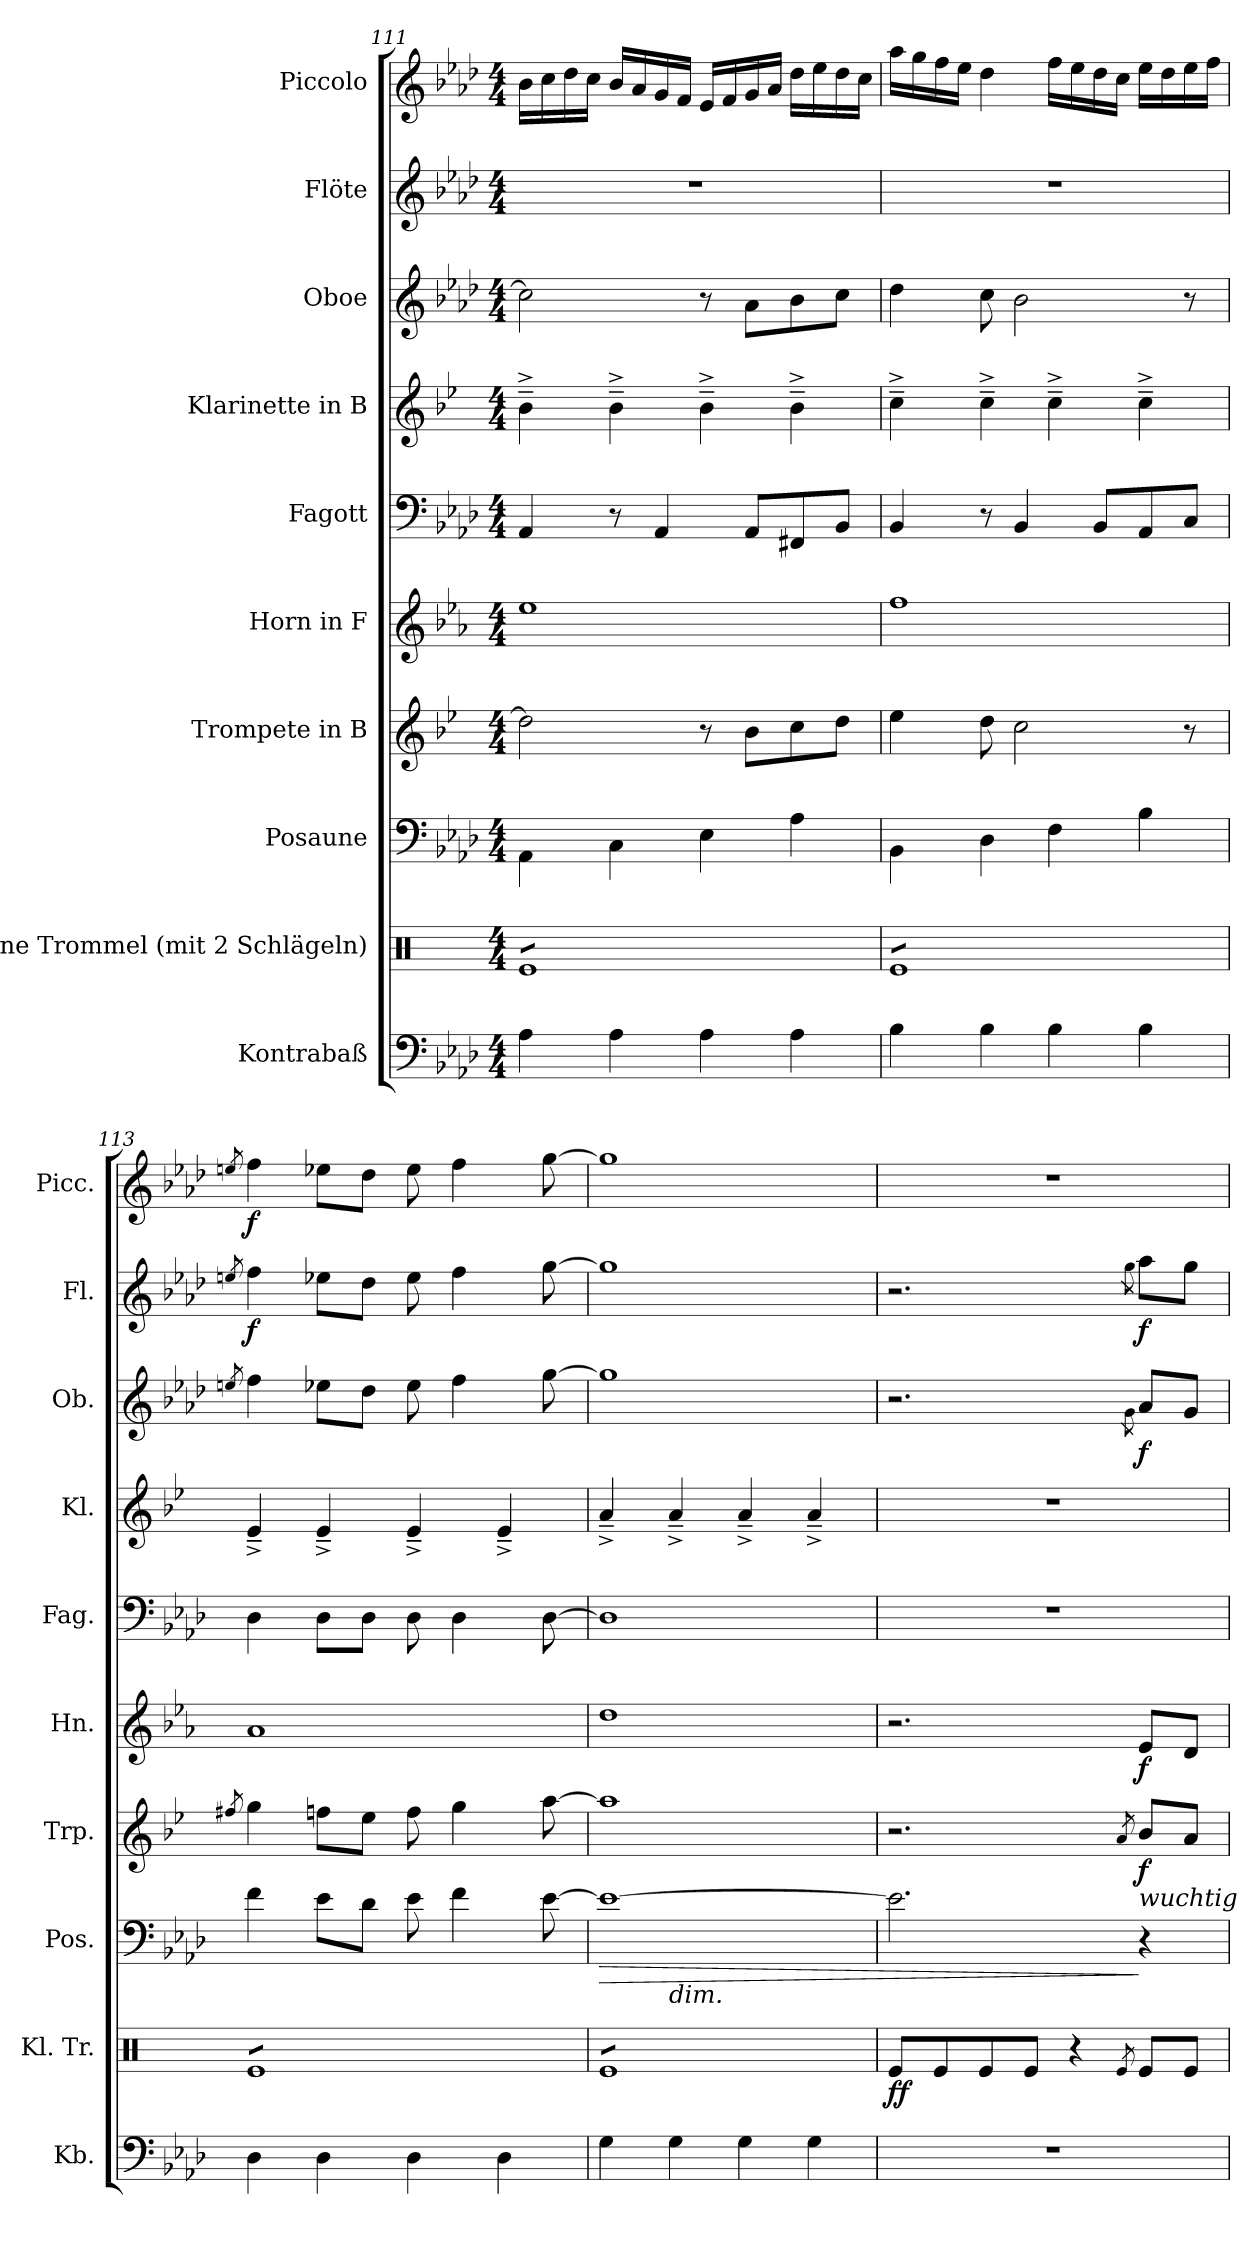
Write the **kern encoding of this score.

**kern	**kern	**dynam	**kern	**dynam	**kern	**dynam	**kern	**dynam	**kern	**kern	**kern	**dynam	**kern	**dynam	**kern	**dynam
*part10	*part9	*part9	*part8	*part8	*part7	*part7	*part6	*part6	*part5	*part4	*part3	*part3	*part2	*part2	*part1	*part1
*staff10	*staff9	*staff9	*staff8	*staff8	*staff7	*staff7	*staff6	*staff6	*staff5	*staff4	*staff3	*staff3	*staff2	*staff2	*staff1	*staff1
*I"Kontrabaß	*I"Kleine Trommel (mit 2 Schlägeln)	*	*I"Posaune	*	*I"Trompete in B	*	*I"Horn in F	*	*I"Fagott	*I"Klarinette in B	*I"Oboe	*	*I"Flöte	*	*I"Piccolo	*
*I'Kb.	*I'Kl. Tr.	*	*I'Pos.	*	*I'Trp.	*	*I'Hn.	*	*I'Fag.	*I'Kl.	*I'Ob.	*	*I'Fl.	*	*I'Picc.	*
*clefF4	*clefX	*	*clefF4	*	*clefG2	*	*clefG2	*	*clefF4	*clefG2	*clefG2	*	*clefG2	*	*clefG2	*
*ITrd7c12	*	*	*	*	*ITrd1c2	*	*ITrd4c7	*	*	*ITrd1c2	*	*	*	*	*ITrd-7c-12	*
*k[b-e-a-d-]	*k[]	*	*k[b-e-a-d-]	*	*k[b-e-a-d-]	*	*k[b-e-a-d-]	*	*k[b-e-a-d-]	*k[b-e-a-d-]	*k[b-e-a-d-]	*	*k[b-e-a-d-]	*	*k[b-e-a-d-]	*
*A-:	*C:	*	*A-:	*	*A-:	*	*A-:	*	*A-:	*A-:	*A-:	*	*A-:	*	*A-:	*
*M4/4	*M4/4	*	*M4/4	*	*M4/4	*	*M4/4	*	*M4/4	*M4/4	*M4/4	*	*M4/4	*	*M4/4	*
=111	=111	=111	=111	=111	=111	=111	=111	=111	=111	=111	=111	=111	=111	=111	=111	=111
*	*tremolo	*	*	*	*	*	*	*	*	*	*	*	*	*	*	*
4AA-i\	8ReiL	.	4AA-i\	.	2cci\]	.	1a-i	.	4AA-i/	4a-~^i\	2cci\]	.	1r	.	16bb-i\LL	.
.	.	.	.	.	.	.	.	.	.	.	.	.	.	.	16ccci\	.
.	8Rei	.	.	.	.	.	.	.	.	.	.	.	.	.	16ddd-i\	.
.	.	.	.	.	.	.	.	.	.	.	.	.	.	.	16ccci\JJ	.
4AA-i\	8Rei	.	4Ci\	.	.	.	.	.	8r	4a-~^i\	.	.	.	.	16bb-i/LL	.
.	.	.	.	.	.	.	.	.	.	.	.	.	.	.	16aa-i/	.
.	8Rei	.	.	.	.	.	.	.	4AA-i/	.	.	.	.	.	16ggi/	.
.	.	.	.	.	.	.	.	.	.	.	.	.	.	.	16ffi/JJ	.
4AA-i\	8Rei	.	4E-i\	.	8r	.	.	.	.	4a-~^i\	8r	.	.	.	16ee-i/LL	.
.	.	.	.	.	.	.	.	.	.	.	.	.	.	.	16ffi/	.
.	8Rei	.	.	.	8a-i\L	.	.	.	8AA-i/L	.	8a-i\L	.	.	.	16ggi/	.
.	.	.	.	.	.	.	.	.	.	.	.	.	.	.	16aa-i/JJ	.
4AA-i\	8Rei	.	4A-i\	.	8b-i\	.	.	.	8FF#Xi/	4a-~^i\	8b-i\	.	.	.	16ddd-i\LL	.
.	.	.	.	.	.	.	.	.	.	.	.	.	.	.	16eee-i\	.
.	8ReiJ	.	.	.	8cci\J	.	.	.	8BB-i/J	.	8cci\J	.	.	.	16ddd-i\	.
.	.	.	.	.	.	.	.	.	.	.	.	.	.	.	16ccci\JJ	.
!!LO:PB:g=z
=112	=112	=112	=112	=112	=112	=112	=112	=112	=112	=112	=112	=112	=112	=112	=112	=112
4BB-i\	8ReiL	.	4BB-i\	.	4dd-i\	.	1b-i	.	4BB-i/	4b-~^i\	4dd-i\	.	1r	.	16aaa-i\LL	.
.	.	.	.	.	.	.	.	.	.	.	.	.	.	.	16gggi\	.
.	8Rei	.	.	.	.	.	.	.	.	.	.	.	.	.	16fffi\	.
.	.	.	.	.	.	.	.	.	.	.	.	.	.	.	16eee-i\JJ	.
4BB-i\	8Rei	.	4D-i\	.	8cci\	.	.	.	8r	4b-~^i\	8cci\	.	.	.	4ddd-i\	.
.	8Rei	.	.	.	2b-i\	.	.	.	4BB-i/	.	2b-i\	.	.	.	.	.
4BB-i\	8Rei	.	4Fi\	.	.	.	.	.	.	4b-~^i\	.	.	.	.	16fffi\LL	.
.	.	.	.	.	.	.	.	.	.	.	.	.	.	.	16eee-i\	.
.	8Rei	.	.	.	.	.	.	.	8BB-i/L	.	.	.	.	.	16ddd-i\	.
.	.	.	.	.	.	.	.	.	.	.	.	.	.	.	16ccci\JJ	.
4BB-i\	8Rei	.	4B-i\	.	.	.	.	.	8AA-i/	4b-~^i\	.	.	.	.	16eee-i\LL	.
.	.	.	.	.	.	.	.	.	.	.	.	.	.	.	16ddd-i\	.
.	8ReiJ	.	.	.	8r	.	.	.	8Ci/J	.	8r	.	.	.	16eee-i\	.
.	.	.	.	.	.	.	.	.	.	.	.	.	.	.	16fffi\JJ	.
=113	=113	=113	=113	=113	=113	=113	=113	=113	=113	=113	=113	=113	=113	=113	=113	=113
.	.	.	.	.	8qeeni/	.	.	.	.	.	8qeeni/	.	8qeeni/	.	8qeeeni/	.
4DD-i\	8ReiL	.	4fi\	.	4ffi\	.	1d-i	.	4D-i\	4d-~^i/	4ffi\	.	4ffi\	f	4fffi\	f
.	8Rei	.	.	.	.	.	.	.	.	.	.	.	.	.	.	.
4DD-i\	8Rei	.	8e-i\L	.	8ee-Xi\L	.	.	.	8D-i\L	4d-~^i/	8ee-Xi\L	.	8ee-Xi\L	.	8eee-Xi\L	.
.	8Rei	.	8d-i\J	.	8dd-i\J	.	.	.	8D-i\J	.	8dd-i\J	.	8dd-i\J	.	8ddd-i\J	.
4DD-i\	8Rei	.	8e-i\	.	8ee-i\	.	.	.	8D-i\	4d-~^i/	8ee-i\	.	8ee-i\	.	8eee-i\	.
.	8Rei	.	4fi\	.	4ffi\	.	.	.	4D-i\	.	4ffi\	.	4ffi\	.	4fffi\	.
4DD-i\	8Rei	.	.	.	.	.	.	.	.	4d-~^i/	.	.	.	.	.	.
.	8ReiJ	.	[8e-i\	.	[8ggi\	.	.	.	[8D-i\	.	[8ggi\	.	[8ggi\	.	[8gggi\	.
=114	=114	=114	=114	=114	=114	=114	=114	=114	=114	=114	=114	=114	=114	=114	=114	=114
!	!	!	!	!LO:HP:b	!	!	!	!	!	!	!	!	!	!	!	!
*	*	*	*^	*	*	*	*	*	*	*	*	*	*	*	*	*
4GGi\	8ReiL	.	1e-i_	4ryy	>	1ggi]	.	1gi	.	1D-i]	4g~^i/	1ggi]	.	1ggi]	.	1gggi]	.
.	8Rei	.	.	.	.	.	.	.	.	.	.	.	.	.	.	.	.
!	!	!	!	!LO:TX:b:i:t=dim.	!	!	!	!	!	!	!	!	!	!	!	!	!
4GGi\	8Rei	.	.	2.ryy	.	.	.	.	.	.	4g~^i/	.	.	.	.	.	.
.	8Rei	.	.	.	.	.	.	.	.	.	.	.	.	.	.	.	.
4GGi\	8Rei	.	.	.	.	.	.	.	.	.	4g~^i/	.	.	.	.	.	.
.	8Rei	.	.	.	.	.	.	.	.	.	.	.	.	.	.	.	.
4GGi\	8Rei	.	.	.	.	.	.	.	.	.	4g~^i/	.	.	.	.	.	.
.	8ReiJ	.	.	.	.	.	.	.	.	.	.	.	.	.	.	.	.
*	*Xtremolo	*	*	*	*	*	*	*	*	*	*	*	*	*	*	*	*
*	*	*	*v	*v	*	*	*	*	*	*	*	*	*	*	*	*	*
=115	=115	=115	=115	=115	=115	=115	=115	=115	=115	=115	=115	=115	=115	=115	=115	=115
1r	8Rei/L	ff	2.e-i\]	.	2.r	.	2.r	.	1r	1r	2.r	.	2.r	.	1r	.
.	8Rei/	.	.	.	.	.	.	.	.	.	.	.	.	.	.	.
.	8Rei/	.	.	.	.	.	.	.	.	.	.	.	.	.	.	.
.	8Rei/J	.	.	.	.	.	.	.	.	.	.	.	.	.	.	.
.	4r	.	.	.	.	.	.	.	.	.	.	.	.	.	.	.
.	8qRei/	.	.	.	8qgi/	.	.	.	.	.	8qgi\	.	8qggi\	.	.	.
!	!	!	!	!	!LO:TX:b:i:t=wuchtig	!	!	!	!	!	!	!	!	!	!	!
.	8Rei/L	.	4r	]	8a-i/L	f	8A-i/L	f	.	.	8a-i/L	f	8aa-i\L	f	.	.
.	8Rei/J	.	.	.	8gi/J	.	8Gi/J	.	.	.	8gi/J	.	8ggi\J	.	.	.
=	=	=	=	=	=	=	=	=	=	=	=	=	=	=	=	=
*-	*-	*-	*-	*-	*-	*-	*-	*-	*-	*-	*-	*-	*-	*-	*-	*-
